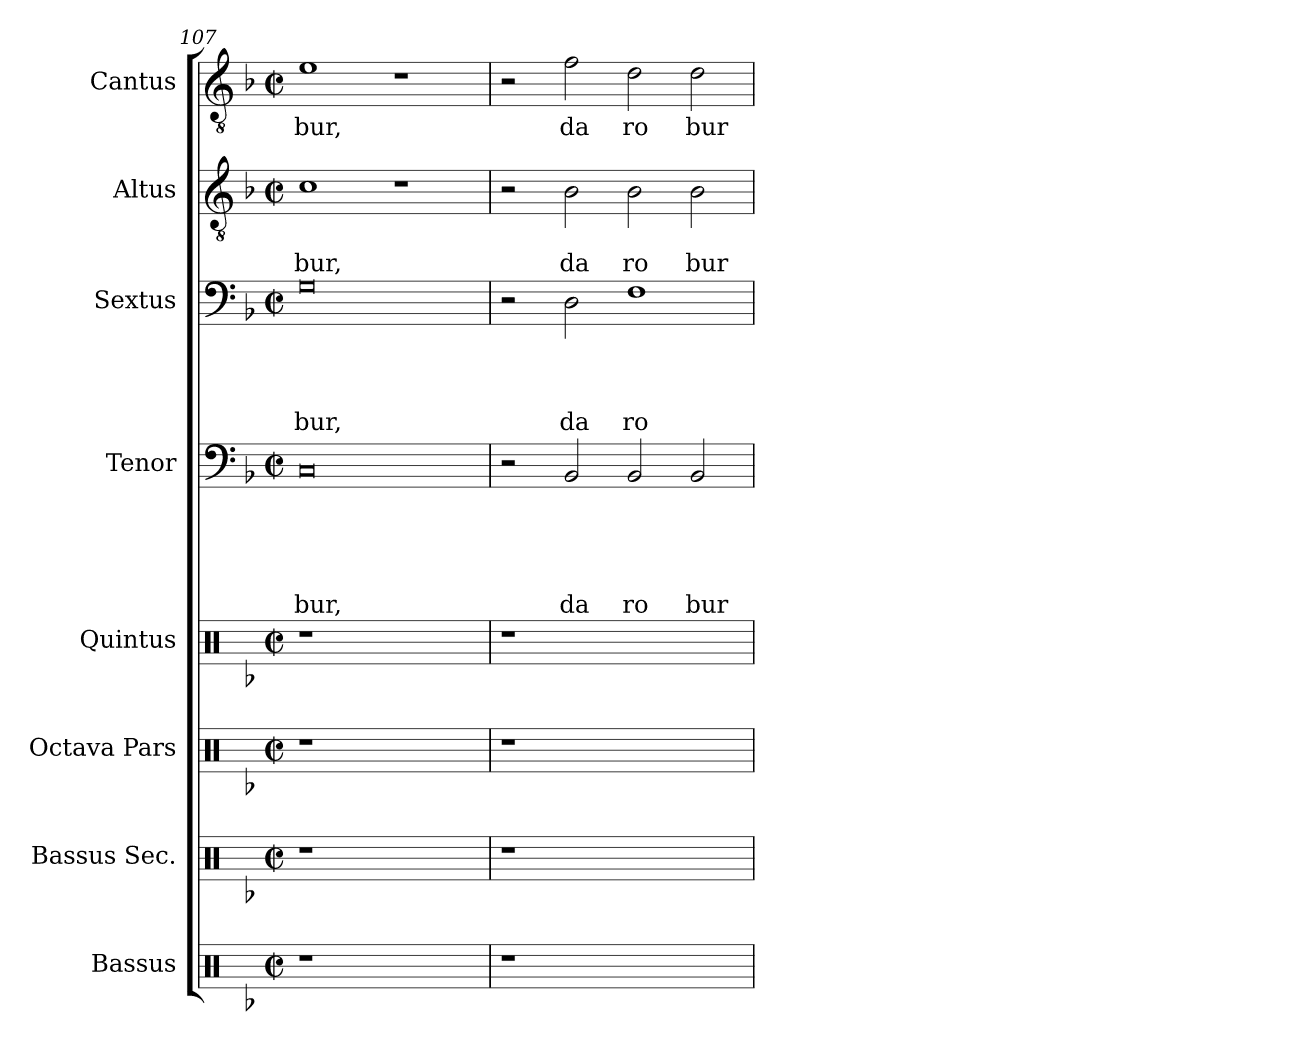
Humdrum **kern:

**kern	**kern	**kern	**kern	**kern	**text	**text	**text	**text	**text	**kern	**text	**text	**text	**text	**kern	**text	**text	**kern	**text
*part8	*part7	*part6	*part5	*part4	*part4	*part4	*part4	*part4	*part4	*part3	*part3	*part3	*part3	*part3	*part2	*part2	*part2	*part1	*part1
*staff8	*staff7	*staff6	*staff5	*staff4	*staff4	*staff4	*staff4	*staff4	*staff4	*staff3	*staff3	*staff3	*staff3	*staff3	*staff2	*staff2	*staff2	*staff1	*staff1
*I"Bassus	*I"Bassus Sec.	*I"Octava Pars	*I"Quintus	*I"Tenor	*	*	*	*	*	*I"Sextus	*	*	*	*	*I"Altus	*	*	*I"Cantus	*
*I'Bassus	*I'Bassus Sec.	*I'Octava Pars	*I'Quintus	*I'Tenor	*	*	*	*	*	*I'Sextus	*	*	*	*	*I'Altus	*	*	*I'Cantus	*
*clefX	*clefX	*clefX	*clefX	*clefF4	*	*	*	*	*	*clefF4	*	*	*	*	*clefGv2	*	*	*clefGv2	*
*	*	*	*	*ITrd-3c-5	*	*	*	*	*	*ITrd-3c-5	*	*	*	*	*ITrd-3c-5	*	*	*ITrd-3c-5	*
*k[b-]	*k[b-]	*k[b-]	*k[b-]	*k[b-e-]	*	*	*	*	*	*k[b-e-]	*	*	*	*	*k[b-e-]	*	*	*k[b-e-]	*
*F:	*F:	*F:	*F:	*B-:	*	*	*	*	*	*B-:	*	*	*	*	*B-:	*	*	*B-:	*
*M2/2	*M2/2	*M2/2	*M2/2	*M2/2	*	*	*	*	*	*M2/2	*	*	*	*	*M2/2	*	*	*M2/2	*
*met(c|)	*met(c|)	*met(c|)	*met(c|)	*met(c|)	*	*	*	*	*	*met(c|)	*	*	*	*	*met(c|)	*	*	*met(c|)	*
=107	=107	=107	=107	=107	=107	=107	=107	=107	=107	=107	=107	=107	=107	=107	=107	=107	=107	=107	=107
!	!	!	!	!	!	!	!	!	!LO:LY:b	!	!	!	!	!LO:LY:b	!	!	!LO:LY:b	!	!LO:LY:b
1r	1r	1r	1r	0F	.	.	.	.	bur,	0c	.	.	.	-bur,	1f	.	bur,	1a	bur,
1ryy	1ryy	1ryy	1ryy	.	.	.	.	.	.	.	.	.	.	.	1r	.	.	1r	.
=108	=108	=108	=108	=108	=108	=108	=108	=108	=108	=108	=108	=108	=108	=108	=108	=108	=108	=108	=108
1r	1r	1r	1r	2r	.	.	.	.	.	2r	.	.	.	.	2r	.	.	2r	.
!	!	!	!	!	!	!	!	!	!LO:LY:b	!	!	!	!	!LO:LY:b	!	!	!LO:LY:b	!	!LO:LY:b
.	.	.	.	2E-/	.	.	.	.	da	2G\	.	.	.	da	2e-\	.	da	2b-\	da
!	!	!	!	!	!	!	!	!	!LO:LY:b	!	!	!	!	!LO:LY:b	!	!	!LO:LY:b	!	!LO:LY:b
1ryy	1ryy	1ryy	1ryy	2E-/	.	.	.	.	ro	1B-	.	.	.	ro-	2e-\	.	ro	2g\	ro
!	!	!	!	!	!	!	!	!	!LO:LY:b	!	!	!	!	!	!	!	!LO:LY:b	!	!LO:LY:b
.	.	.	.	2E-/	.	.	.	.	bur	.	.	.	.	.	2e-\	.	bur	2g\	bur
=	=	=	=	=	=	=	=	=	=	=	=	=	=	=	=	=	=	=	=
*-	*-	*-	*-	*-	*-	*-	*-	*-	*-	*-	*-	*-	*-	*-	*-	*-	*-	*-	*-
